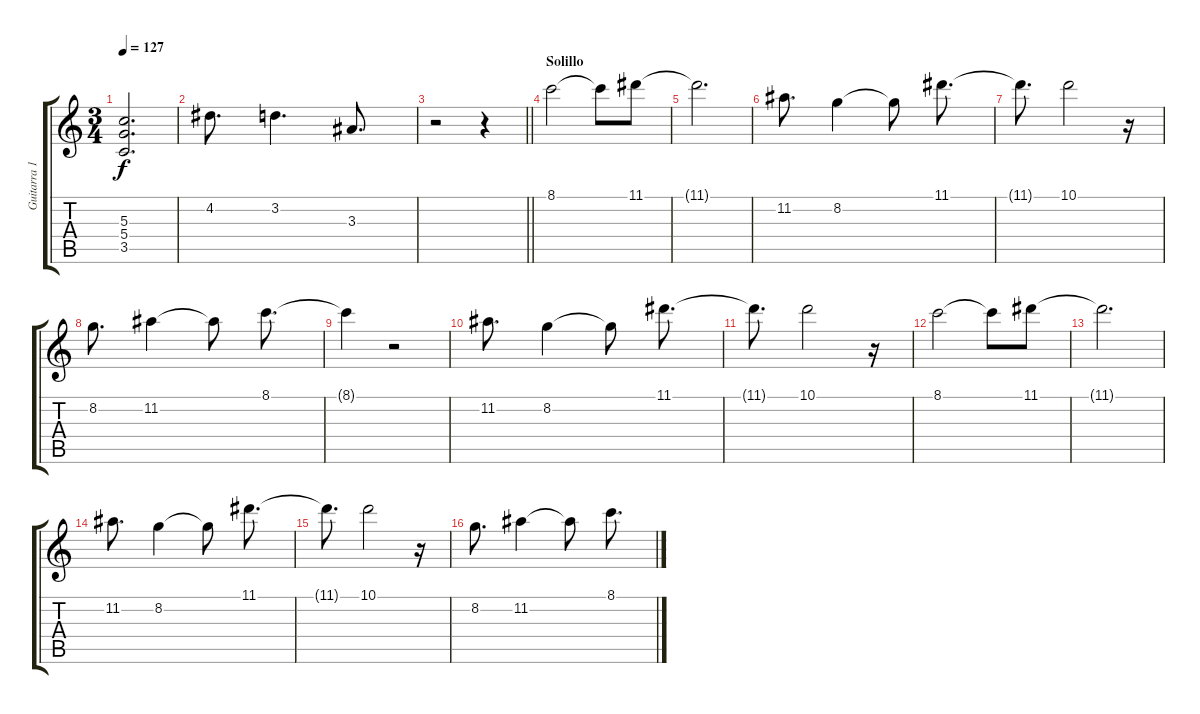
\track ("Guitarra 1" "Guitarra 1") {instrument distortionguitar}
\staff {score tabs}
\tuning (E4 B3 G3 D3 A2 E2) {hide}
\ts (3 4)
\tempo 127
\clef g2
\ks c
(5.3{t} 5.4{t} 3.5{t}).2{d dy f} |
4.2.8{d instrument electricguitarclean} 3.2.4{d} 3.3.8{d} |
\barLineRight lightlight
r.2 r.4 |
\section ("" "Solillo")
8.1.2{volume 11 instrument electricguitarclean} 8.1{t}.8 11.1.8 |
11.1{t}.2{d} |
11.2.8{d} 8.2.4 8.2{t}.8 11.1.8{d} |
11.1{t}.8{d} 10.1.2 r.16 |
8.2.8{d} 11.2.4 11.2{t}.8 8.1.8{d} |
8.1{t}.4 r.2 |
11.2.8{d} 8.2.4 8.2{t}.8 11.1.8{d} |
11.1{t}.8{d} 10.1.2 r.16 |
8.1.2{volume 11 instrument electricguitarclean} 8.1{t}.8 11.1.8 |
11.1{t}.2{d} |
11.2.8{d} 8.2.4 8.2{t}.8 11.1.8{d} |
11.1{t}.8{d} 10.1.2 r.16 |
8.2.8{d} 11.2.4 11.2{t}.8 8.1.8{d}
